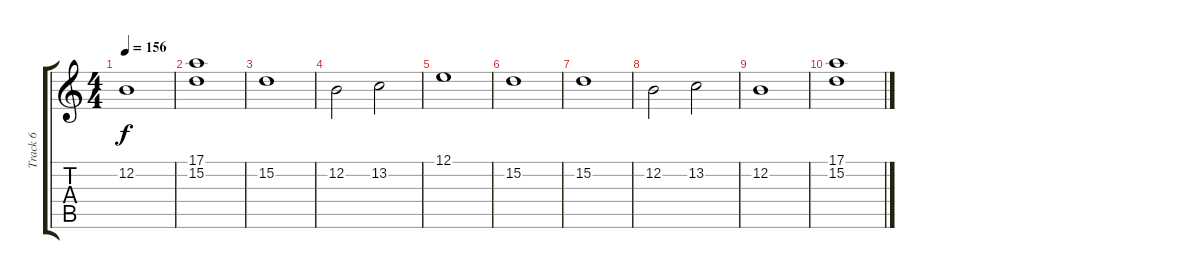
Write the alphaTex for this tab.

\track ("Track 6" "Track 6") {instrument tremolostrings}
\staff {score tabs}
\tuning (E4 B3 G3 D3 A2 E2) {hide}
\ts (4 4)
\tempo 156
\clef g2
\ks c
12.2.1{dy f} |
(17.1 15.2).1 |
15.2.1{volume 11} |
12.2.2 13.2.2 |
12.1.1 |
15.2.1 |
15.2.1 |
12.2.2 13.2.2 |
12.2.1 |
(17.1 15.2).1
